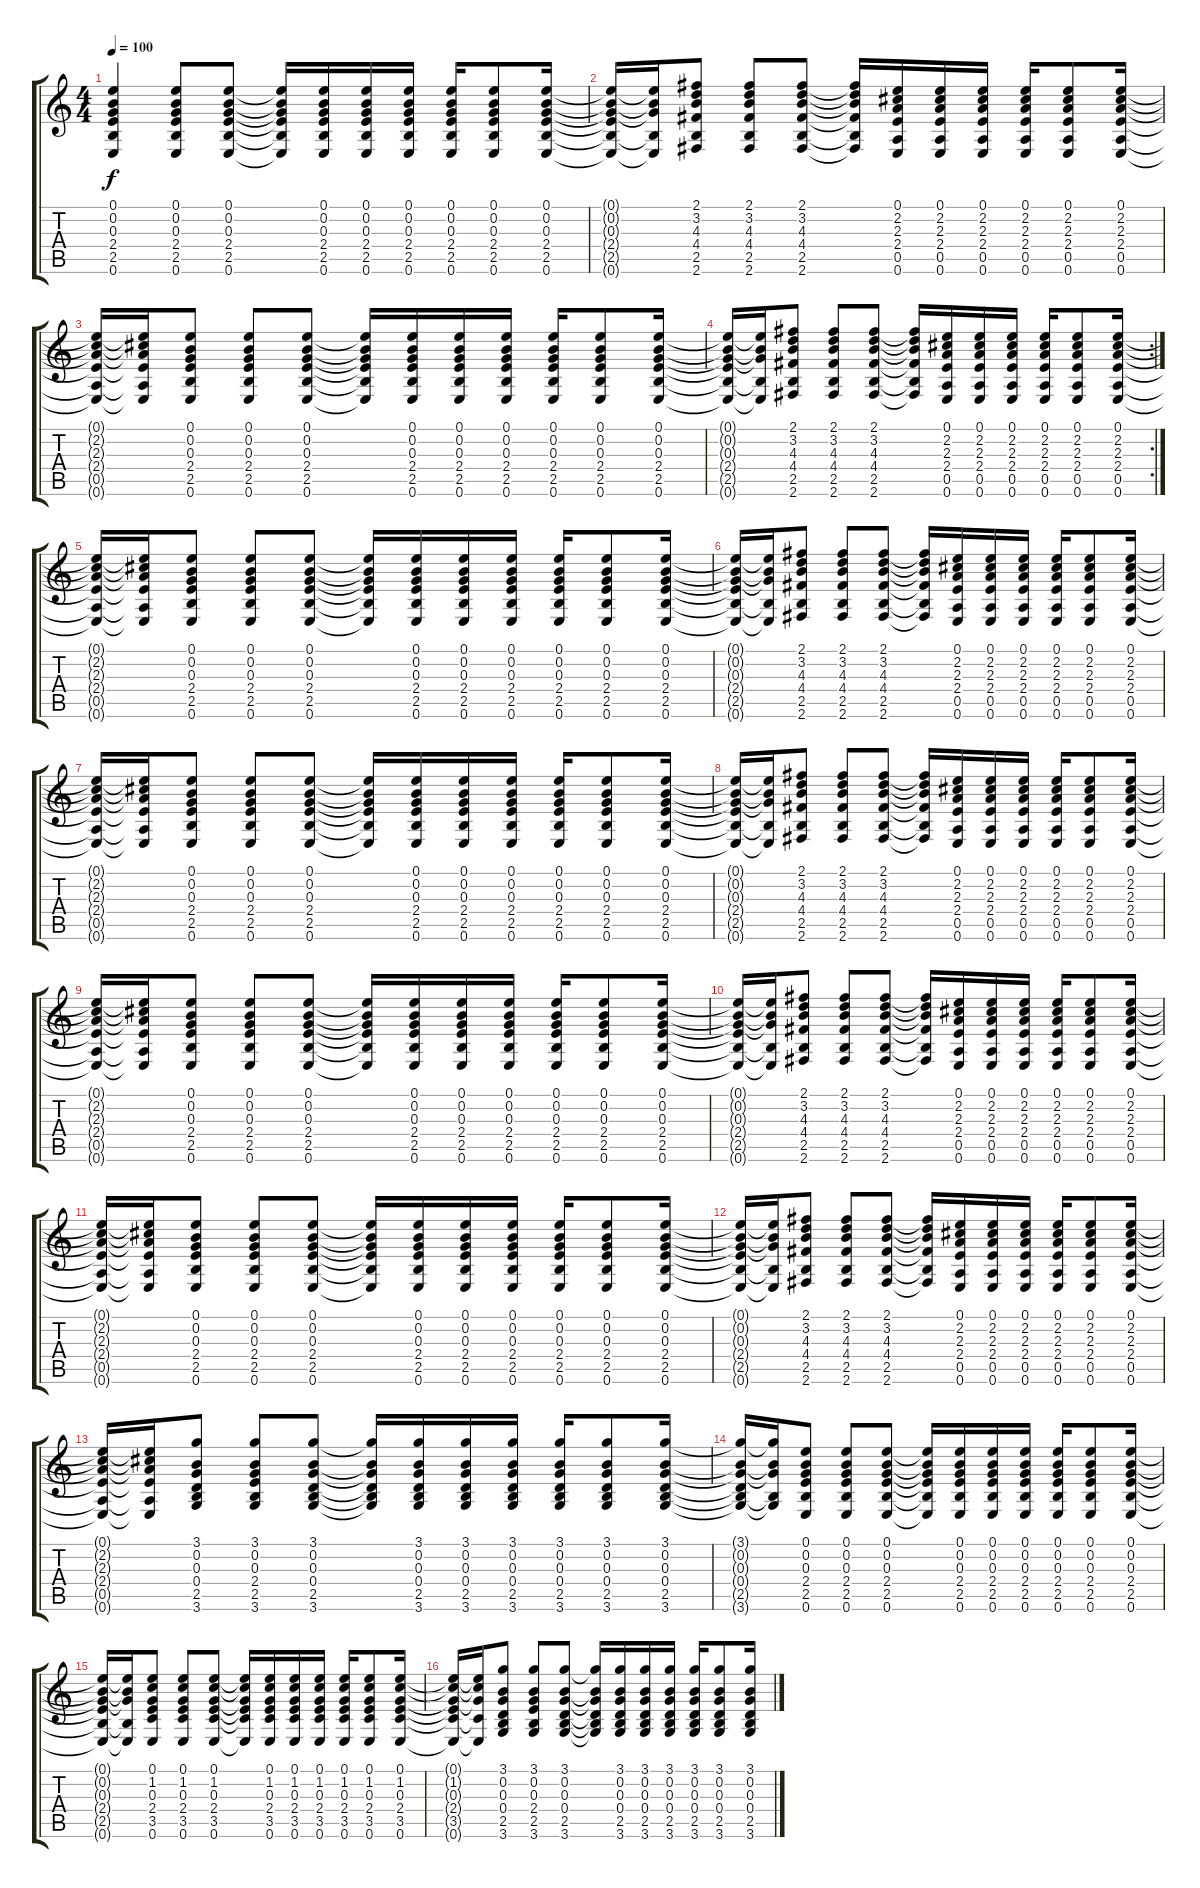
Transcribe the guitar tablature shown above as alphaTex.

\track "" {instrument acousticguitarnylon}
\staff {score tabs}
\tuning (E4 B3 G3 D3 A2 E2) {hide}
\ts (4 4)
\tempo 100
\clef g2
\ks c
(0.1 0.2 0.3 2.4 2.5 0.6).4{dy f instrument acousticguitarnylon} (0.1 0.2 0.3 2.4 2.5 0.6).8 (0.1 0.2 0.3 2.4 2.5 0.6).8 (0.1{t} 0.2{t} 0.3{t} 2.4{t} 2.5{t} 0.6{t}).16 (0.1 0.2 0.3 2.4 2.5 0.6).16 (0.1 0.2 0.3 2.4 2.5 0.6).16 (0.1 0.2 0.3 2.4 2.5 0.6).16 (0.1 0.2 0.3 2.4 2.5 0.6).16 (0.1 0.2 0.3 2.4 2.5 0.6).8 (0.1 0.2 0.3 2.4 2.5 0.6).16 |
(0.1{t} 0.2{t} 0.3{t} 2.4{t} 2.5{t} 0.6{t}).16 (0.1{t} 0.2{t} 0.3{t} 2.5{t} 0.6{t}).16 (2.1 3.2 4.3 4.4 2.5 2.6).8 (2.1 3.2 4.3 4.4 2.5 2.6).8 (2.1 3.2 4.3 4.4 2.5 2.6).8 (2.1{t} 3.2{t} 4.3{t} 4.4{t} 2.5{t} 2.6{t}).16 (0.1 2.2 2.3 2.4 0.5 0.6).16 (0.1 2.2 2.3 2.4 0.5 0.6).16 (0.1 2.2 2.3 2.4 0.5 0.6).16 (0.1 2.2 2.3 2.4 0.5 0.6).16 (0.1 2.2 2.3 2.4 0.5 0.6).8 (0.1 2.2 2.3 2.4 0.5 0.6).16 |
(0.1{t} 2.2{t} 2.3{t} 2.4{t} 0.5{t} 0.6{t}).16 (0.1{t} 2.2{t} 2.3{t} 2.4{t} 0.5{t} 0.6{t}).16 (0.1 0.2 0.3 2.4 2.5 0.6).8 (0.1 0.2 0.3 2.4 2.5 0.6).8 (0.1 0.2 0.3 2.4 2.5 0.6).8 (0.1{t} 0.2{t} 0.3{t} 2.4{t} 2.5{t} 0.6{t}).16 (0.1 0.2 0.3 2.4 2.5 0.6).16 (0.1 0.2 0.3 2.4 2.5 0.6).16 (0.1 0.2 0.3 2.4 2.5 0.6).16 (0.1 0.2 0.3 2.4 2.5 0.6).16 (0.1 0.2 0.3 2.4 2.5 0.6).8 (0.1 0.2 0.3 2.4 2.5 0.6).16 |
\rc 2
(0.1{t} 0.2{t} 0.3{t} 2.4{t} 2.5{t} 0.6{t}).16 (0.1{t} 0.2{t} 0.3{t} 2.5{t} 0.6{t}).16 (2.1 3.2 4.3 4.4 2.5 2.6).8 (2.1 3.2 4.3 4.4 2.5 2.6).8 (2.1 3.2 4.3 4.4 2.5 2.6).8 (2.1{t} 3.2{t} 4.3{t} 4.4{t} 2.5{t} 2.6{t}).16 (0.1 2.2 2.3 2.4 0.5 0.6).16 (0.1 2.2 2.3 2.4 0.5 0.6).16 (0.1 2.2 2.3 2.4 0.5 0.6).16 (0.1 2.2 2.3 2.4 0.5 0.6).16 (0.1 2.2 2.3 2.4 0.5 0.6).8 (0.1 2.2 2.3 2.4 0.5 0.6).16 |
(0.1{t} 2.2{t} 2.3{t} 2.4{t} 0.5{t} 0.6{t}).16 (0.1{t} 2.2{t} 2.3{t} 2.4{t} 0.5{t} 0.6{t}).16 (0.1 0.2 0.3 2.4 2.5 0.6).8 (0.1 0.2 0.3 2.4 2.5 0.6).8 (0.1 0.2 0.3 2.4 2.5 0.6).8 (0.1{t} 0.2{t} 0.3{t} 2.4{t} 2.5{t} 0.6{t}).16 (0.1 0.2 0.3 2.4 2.5 0.6).16 (0.1 0.2 0.3 2.4 2.5 0.6).16 (0.1 0.2 0.3 2.4 2.5 0.6).16 (0.1 0.2 0.3 2.4 2.5 0.6).16 (0.1 0.2 0.3 2.4 2.5 0.6).8 (0.1 0.2 0.3 2.4 2.5 0.6).16 |
(0.1{t} 0.2{t} 0.3{t} 2.4{t} 2.5{t} 0.6{t}).16 (0.1{t} 0.2{t} 0.3{t} 2.5{t} 0.6{t}).16 (2.1 3.2 4.3 4.4 2.5 2.6).8 (2.1 3.2 4.3 4.4 2.5 2.6).8 (2.1 3.2 4.3 4.4 2.5 2.6).8 (2.1{t} 3.2{t} 4.3{t} 4.4{t} 2.5{t} 2.6{t}).16 (0.1 2.2 2.3 2.4 0.5 0.6).16 (0.1 2.2 2.3 2.4 0.5 0.6).16 (0.1 2.2 2.3 2.4 0.5 0.6).16 (0.1 2.2 2.3 2.4 0.5 0.6).16 (0.1 2.2 2.3 2.4 0.5 0.6).8 (0.1 2.2 2.3 2.4 0.5 0.6).16 |
(0.1{t} 2.2{t} 2.3{t} 2.4{t} 0.5{t} 0.6{t}).16 (0.1{t} 2.2{t} 2.3{t} 2.4{t} 0.5{t} 0.6{t}).16 (0.1 0.2 0.3 2.4 2.5 0.6).8 (0.1 0.2 0.3 2.4 2.5 0.6).8 (0.1 0.2 0.3 2.4 2.5 0.6).8 (0.1{t} 0.2{t} 0.3{t} 2.4{t} 2.5{t} 0.6{t}).16 (0.1 0.2 0.3 2.4 2.5 0.6).16 (0.1 0.2 0.3 2.4 2.5 0.6).16 (0.1 0.2 0.3 2.4 2.5 0.6).16 (0.1 0.2 0.3 2.4 2.5 0.6).16 (0.1 0.2 0.3 2.4 2.5 0.6).8 (0.1 0.2 0.3 2.4 2.5 0.6).16 |
(0.1{t} 0.2{t} 0.3{t} 2.4{t} 2.5{t} 0.6{t}).16 (0.1{t} 0.2{t} 0.3{t} 2.5{t} 0.6{t}).16 (2.1 3.2 4.3 4.4 2.5 2.6).8 (2.1 3.2 4.3 4.4 2.5 2.6).8 (2.1 3.2 4.3 4.4 2.5 2.6).8 (2.1{t} 3.2{t} 4.3{t} 4.4{t} 2.5{t} 2.6{t}).16 (0.1 2.2 2.3 2.4 0.5 0.6).16 (0.1 2.2 2.3 2.4 0.5 0.6).16 (0.1 2.2 2.3 2.4 0.5 0.6).16 (0.1 2.2 2.3 2.4 0.5 0.6).16 (0.1 2.2 2.3 2.4 0.5 0.6).8 (0.1 2.2 2.3 2.4 0.5 0.6).16 |
(0.1{t} 2.2{t} 2.3{t} 2.4{t} 0.5{t} 0.6{t}).16 (0.1{t} 2.2{t} 2.3{t} 2.4{t} 0.5{t} 0.6{t}).16 (0.1 0.2 0.3 2.4 2.5 0.6).8 (0.1 0.2 0.3 2.4 2.5 0.6).8 (0.1 0.2 0.3 2.4 2.5 0.6).8 (0.1{t} 0.2{t} 0.3{t} 2.4{t} 2.5{t} 0.6{t}).16 (0.1 0.2 0.3 2.4 2.5 0.6).16 (0.1 0.2 0.3 2.4 2.5 0.6).16 (0.1 0.2 0.3 2.4 2.5 0.6).16 (0.1 0.2 0.3 2.4 2.5 0.6).16 (0.1 0.2 0.3 2.4 2.5 0.6).8 (0.1 0.2 0.3 2.4 2.5 0.6).16 |
(0.1{t} 0.2{t} 0.3{t} 2.4{t} 2.5{t} 0.6{t}).16 (0.1{t} 0.2{t} 0.3{t} 2.5{t} 0.6{t}).16 (2.1 3.2 4.3 4.4 2.5 2.6).8 (2.1 3.2 4.3 4.4 2.5 2.6).8 (2.1 3.2 4.3 4.4 2.5 2.6).8 (2.1{t} 3.2{t} 4.3{t} 4.4{t} 2.5{t} 2.6{t}).16 (0.1 2.2 2.3 2.4 0.5 0.6).16 (0.1 2.2 2.3 2.4 0.5 0.6).16 (0.1 2.2 2.3 2.4 0.5 0.6).16 (0.1 2.2 2.3 2.4 0.5 0.6).16 (0.1 2.2 2.3 2.4 0.5 0.6).8 (0.1 2.2 2.3 2.4 0.5 0.6).16 |
(0.1{t} 2.2{t} 2.3{t} 2.4{t} 0.5{t} 0.6{t}).16 (0.1{t} 2.2{t} 2.3{t} 2.4{t} 0.5{t} 0.6{t}).16 (0.1 0.2 0.3 2.4 2.5 0.6).8 (0.1 0.2 0.3 2.4 2.5 0.6).8 (0.1 0.2 0.3 2.4 2.5 0.6).8 (0.1{t} 0.2{t} 0.3{t} 2.4{t} 2.5{t} 0.6{t}).16 (0.1 0.2 0.3 2.4 2.5 0.6).16 (0.1 0.2 0.3 2.4 2.5 0.6).16 (0.1 0.2 0.3 2.4 2.5 0.6).16 (0.1 0.2 0.3 2.4 2.5 0.6).16 (0.1 0.2 0.3 2.4 2.5 0.6).8 (0.1 0.2 0.3 2.4 2.5 0.6).16 |
(0.1{t} 0.2{t} 0.3{t} 2.4{t} 2.5{t} 0.6{t}).16 (0.1{t} 0.2{t} 0.3{t} 2.5{t} 0.6{t}).16 (2.1 3.2 4.3 4.4 2.5 2.6).8 (2.1 3.2 4.3 4.4 2.5 2.6).8 (2.1 3.2 4.3 4.4 2.5 2.6).8 (2.1{t} 3.2{t} 4.3{t} 4.4{t} 2.5{t} 2.6{t}).16 (0.1 2.2 2.3 2.4 0.5 0.6).16 (0.1 2.2 2.3 2.4 0.5 0.6).16 (0.1 2.2 2.3 2.4 0.5 0.6).16 (0.1 2.2 2.3 2.4 0.5 0.6).16 (0.1 2.2 2.3 2.4 0.5 0.6).8 (0.1 2.2 2.3 2.4 0.5 0.6).16 |
(0.1{t} 2.2{t} 2.3{t} 2.4{t} 0.5{t} 0.6{t}).16 (0.1{t} 2.2{t} 2.3{t} 2.4{t} 0.5{t} 0.6{t}).16 (3.1 0.2 0.3 0.4 2.5 3.6).8 (3.1 0.2 0.3 2.4 2.5 3.6).8 (3.1 0.2 0.3 0.4 2.5 3.6).8 (3.1{t} 0.2{t} 0.3{t} 0.4{t} 2.5{t} 3.6{t}).16 (3.1 0.2 0.3 0.4 2.5 3.6).16 (3.1 0.2 0.3 0.4 2.5 3.6).16 (3.1 0.2 0.3 0.4 2.5 3.6).16 (3.1 0.2 0.3 0.4 2.5 3.6).16 (3.1 0.2 0.3 0.4 2.5 3.6).8 (3.1 0.2 0.3 0.4 2.5 3.6).16 |
(3.1{t} 0.2{t} 0.3{t} 0.4{t} 2.5{t} 3.6{t}).16 (3.1{t} 0.2{t} 0.3{t} 2.5{t} 3.6{t}).16 (0.1 0.2 0.3 2.4 2.5 0.6).8 (0.1 0.2 0.3 2.4 2.5 0.6).8 (0.1 0.2 0.3 2.4 2.5 0.6).8 (0.1{t} 0.2{t} 0.3{t} 2.4{t} 2.5{t} 0.6{t}).16 (0.1 0.2 0.3 2.4 2.5 0.6).16 (0.1 0.2 0.3 2.4 2.5 0.6).16 (0.1 0.2 0.3 2.4 2.5 0.6).16 (0.1 0.2 0.3 2.4 2.5 0.6).16 (0.1 0.2 0.3 2.4 2.5 0.6).8 (0.1 0.2 0.3 2.4 2.5 0.6).16 |
(0.1{t} 0.2{t} 0.3{t} 2.4{t} 2.5{t} 0.6{t}).16 (0.1{t} 0.2{t} 0.3{t} 2.5{t} 0.6{t}).16 (0.1 1.2 0.3 2.4 3.5 0.6).8 (0.1 1.2 0.3 2.4 3.5 0.6).8 (0.1 1.2 0.3 2.4 3.5 0.6).8 (0.1{t} 1.2{t} 0.3{t} 2.4{t} 3.5{t} 0.6{t}).16 (0.1 1.2 0.3 2.4 3.5 0.6).16 (0.1 1.2 0.3 2.4 3.5 0.6).16 (0.1 1.2 0.3 2.4 3.5 0.6).16 (0.1 1.2 0.3 2.4 3.5 0.6).16 (0.1 1.2 0.3 2.4 3.5 0.6).8 (0.1 1.2 0.3 2.4 3.5 0.6).16 |
(0.1{t} 1.2{t} 0.3{t} 2.4{t} 3.5{t} 0.6{t}).16 (0.1{t} 1.2{t} 0.3{t} 3.5{t} 0.6{t}).16 (3.1 0.2 0.3 0.4 2.5 3.6).8 (3.1 0.2 0.3 2.4 2.5 3.6).8 (3.1 0.2 0.3 0.4 2.5 3.6).8 (3.1{t} 0.2{t} 0.3{t} 0.4{t} 2.5{t} 3.6{t}).16 (3.1 0.2 0.3 0.4 2.5 3.6).16 (3.1 0.2 0.3 0.4 2.5 3.6).16 (3.1 0.2 0.3 0.4 2.5 3.6).16 (3.1 0.2 0.3 0.4 2.5 3.6).16 (3.1 0.2 0.3 0.4 2.5 3.6).8 (3.1 0.2 0.3 0.4 2.5 3.6).16
